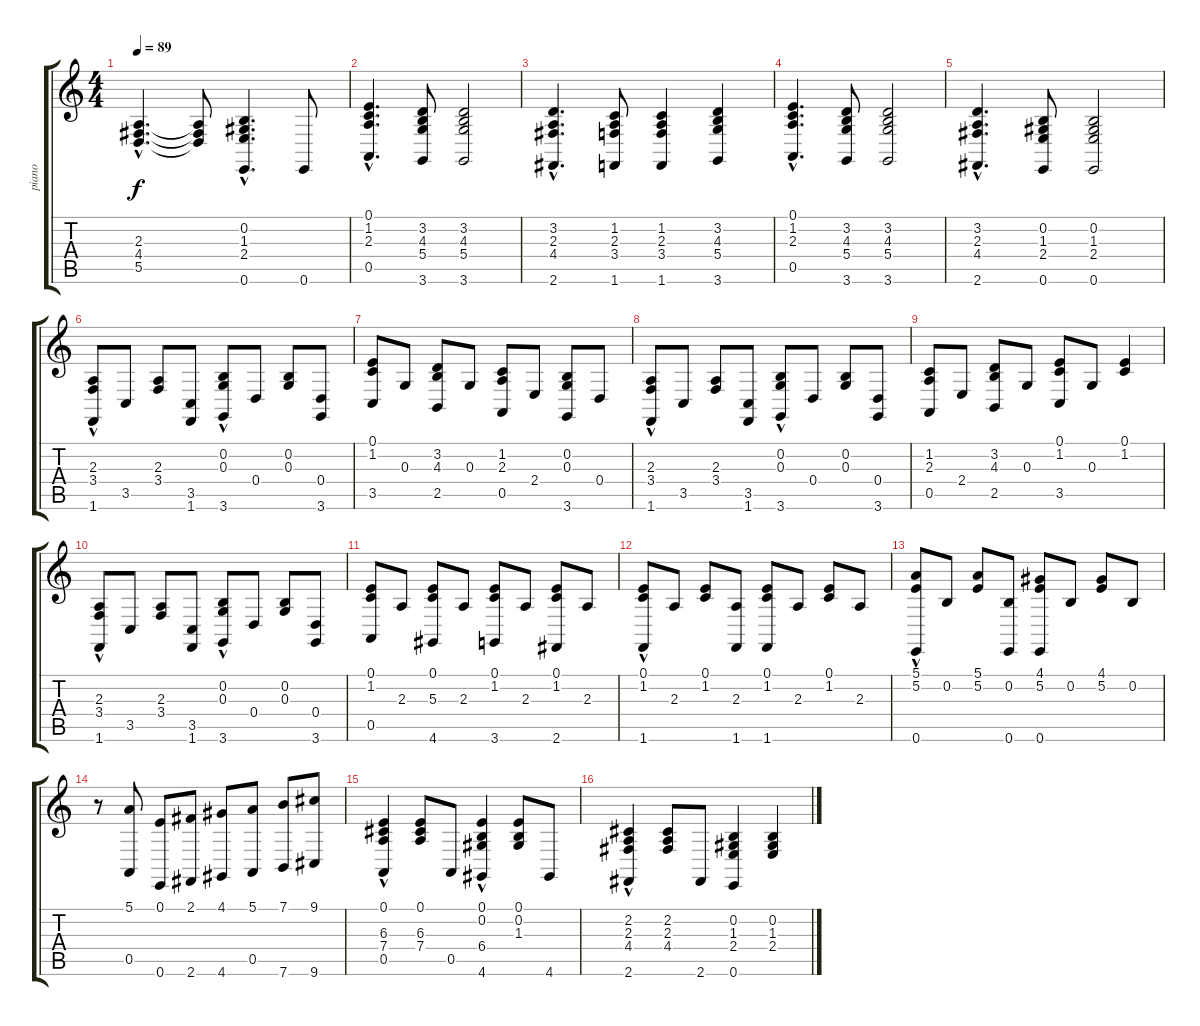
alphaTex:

\track ("piano" "piano") {instrument acousticgrandpiano}
\staff {score tabs}
\tuning (E4 B3 G3 D3 A2 E2) {hide}
\ts (4 4)
\tempo 89
\clef g2
\ks c
(2.3{hac} 4.4{hac} 5.5{hac}).4{d dy f} (2.3{t} 4.4{t} 5.5{t}).8 (0.2 1.3 2.4 0.6{hac}).4{d} 0.6.8 |
(0.1{hac} 1.2{hac} 2.3{hac} 0.5{hac}).4{d} (3.2 4.3 5.4 3.6).8 (3.2 4.3 5.4 3.6).2 |
(3.2{hac} 2.3{hac} 4.4{hac} 2.6{hac}).4{d} (1.2 2.3 3.4 1.6).8 (1.2 2.3 3.4 1.6).4 (3.2 4.3 5.4 3.6).4 |
(0.1{hac} 1.2{hac} 2.3{hac} 0.5{hac}).4{d} (3.2 4.3 5.4 3.6).8 (3.2 4.3 5.4 3.6).2 |
(3.2{hac} 2.3{hac} 4.4{hac} 2.6{hac}).4{d} (0.2 1.3 2.4 0.6).8 (0.2 1.3 2.4 0.6).2 |
(2.3 3.4 1.6{hac}).8 3.5.8 (2.3 3.4).8 (3.5 1.6).8 (0.2 0.3 3.6{hac}).8 0.4.8 (0.2 0.3).8 (0.4 3.6).8 |
(0.1 1.2 3.5).8 0.3.8 (3.2 4.3 2.5).8 0.3.8 (1.2 2.3 0.5).8 2.4.8 (0.2 0.3 3.6).8 0.4.8 |
(2.3 3.4 1.6{hac}).8 3.5.8 (2.3 3.4).8 (3.5 1.6).8 (0.2 0.3 3.6{hac}).8 0.4.8 (0.2 0.3).8 (0.4 3.6).8 |
(1.2 2.3 0.5).8 2.4.8 (3.2 4.3 2.5).8 0.3.8 (0.1 1.2 3.5).8 0.3.8 (0.1 1.2).4 |
(2.3 3.4 1.6{hac}).8 3.5.8 (2.3 3.4).8 (3.5 1.6).8 (0.2 0.3 3.6{hac}).8 0.4.8 (0.2 0.3).8 (0.4 3.6).8 |
(0.1 1.2 0.5).8 2.3.8 (0.1 5.3 4.6).8 2.3.8 (0.1 1.2 3.6).8 2.3.8 (0.1 1.2 2.6).8 2.3.8 |
(0.1 1.2 1.6{hac}).8 2.3.8 (0.1 1.2).8 (2.3 1.6).8 (0.1 1.2 1.6).8 2.3.8 (0.1 1.2).8 2.3.8 |
(5.1 5.2 0.6{hac}).8 0.2.8 (5.1 5.2).8 (0.2 0.6).8 (4.1 5.2 0.6).8 0.2.8 (4.1 5.2).8 0.2.8 |
r.8 (5.1 0.5).8 (0.1 0.6).8 (2.1 2.6).8 (4.1 4.6).8 (5.1 0.5).8 (7.1 7.6).8 (9.1 9.6).8 |
(0.1 6.3 7.4 0.5{hac}).4{volume 12} (0.1 6.3 7.4).8 0.5.8 (0.1 0.2 6.4 4.6{hac}).4 (0.1 0.2 1.3).8 4.6.8 |
(2.2 2.3 4.4 2.6{hac}).4 (2.2 2.3 4.4).8 2.6.8 (0.2 1.3 2.4 0.6).4 (0.2 1.3 2.4).4
